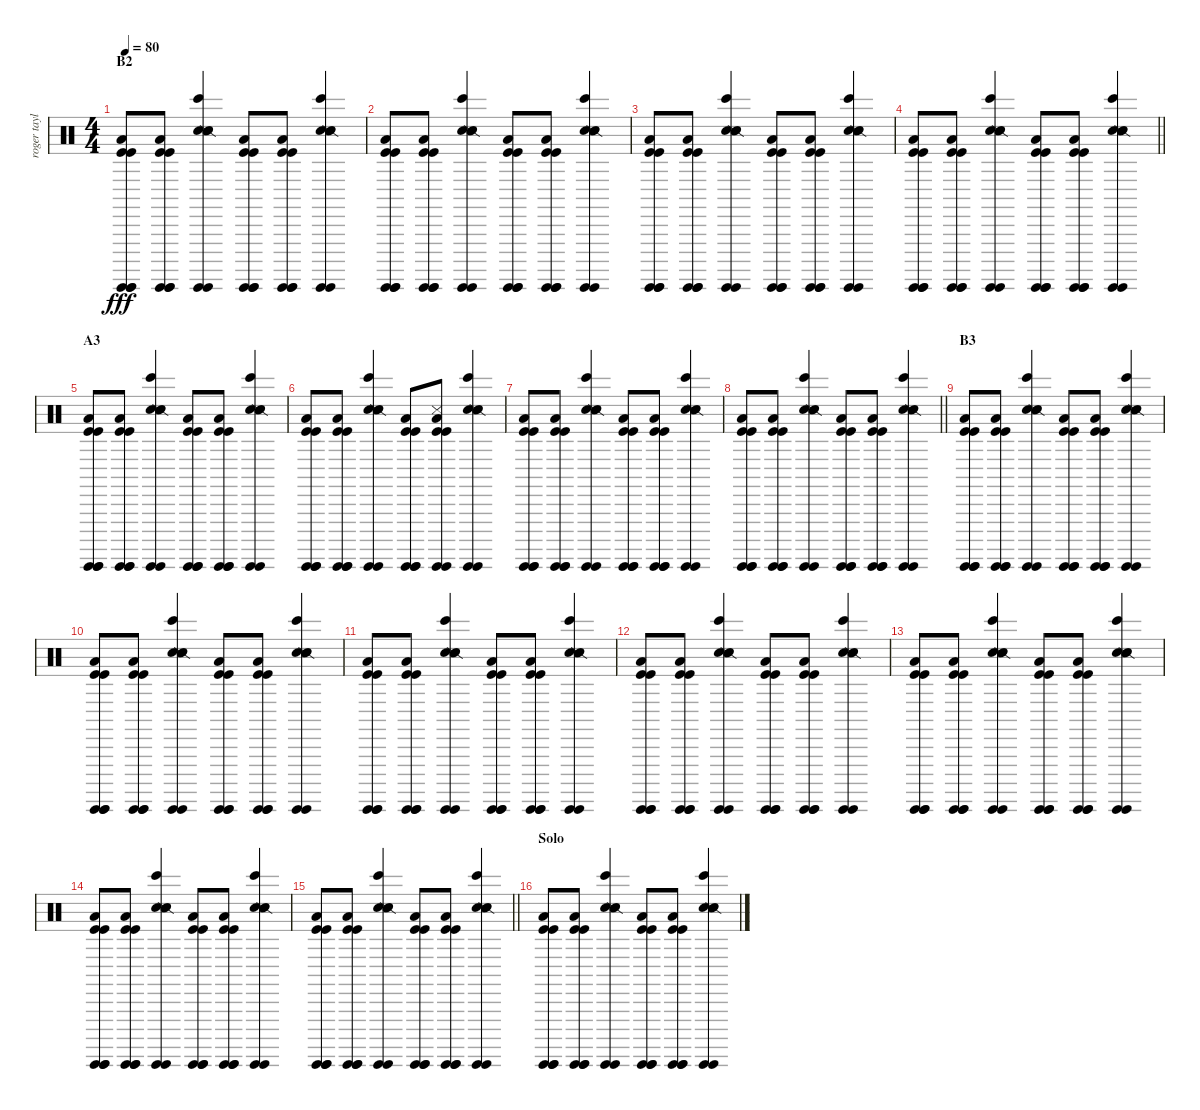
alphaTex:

\track ("roger taylor" "roger tayl") {instrument percussion}
\staff {score}
\articulation defaults
\ts (4 4)
\section ("" "B2")
\tempo 80
\clef neutral
\ks c
("Guiro (hit)" "Guiro (hit)" "Guiro (hit)" "Low Tom (hit)" "Kick (hit)" "Kick (hit)").8{dy fff} ("Guiro (hit)" "Guiro (hit)" "Guiro (hit)" "Low Tom (hit)" "Kick (hit)" "Kick (hit)").8 ("Guiro (hit)" "Guiro (hit)" "Snare (hit) 2" "Bongo High (hit)" "Hand Clap (hit)" "Snare (side stick) 2").4 ("Guiro (hit)" "Guiro (hit)" "Guiro (hit)" "Low Tom (hit)" "Kick (hit)" "Kick (hit)").8 ("Guiro (hit)" "Guiro (hit)" "Guiro (hit)" "Low Tom (hit)" "Kick (hit)" "Kick (hit)").8 ("Guiro (hit)" "Guiro (hit)" "Snare (hit) 2" "Bongo High (hit)" "Hand Clap (hit)" "Snare (side stick) 2").4 |
("Guiro (hit)" "Guiro (hit)" "Guiro (hit)" "Low Tom (hit)" "Kick (hit)" "Kick (hit)").8 ("Guiro (hit)" "Guiro (hit)" "Guiro (hit)" "Low Tom (hit)" "Kick (hit)" "Kick (hit)").8 ("Guiro (hit)" "Guiro (hit)" "Snare (hit) 2" "Bongo High (hit)" "Hand Clap (hit)" "Snare (side stick) 2").4 ("Guiro (hit)" "Guiro (hit)" "Guiro (hit)" "Low Tom (hit)" "Kick (hit)" "Kick (hit)").8 ("Guiro (hit)" "Guiro (hit)" "Guiro (hit)" "Low Tom (hit)" "Kick (hit)" "Kick (hit)").8 ("Guiro (hit)" "Guiro (hit)" "Snare (hit) 2" "Bongo High (hit)" "Hand Clap (hit)" "Snare (side stick) 2").4 |
("Guiro (hit)" "Guiro (hit)" "Guiro (hit)" "Low Tom (hit)" "Kick (hit)" "Kick (hit)").8 ("Guiro (hit)" "Guiro (hit)" "Guiro (hit)" "Low Tom (hit)" "Kick (hit)" "Kick (hit)").8 ("Guiro (hit)" "Guiro (hit)" "Snare (hit) 2" "Bongo High (hit)" "Hand Clap (hit)" "Snare (side stick) 2").4 ("Guiro (hit)" "Guiro (hit)" "Guiro (hit)" "Low Tom (hit)" "Kick (hit)" "Kick (hit)").8 ("Guiro (hit)" "Guiro (hit)" "Guiro (hit)" "Low Tom (hit)" "Kick (hit)" "Kick (hit)").8 ("Guiro (hit)" "Guiro (hit)" "Snare (hit) 2" "Bongo High (hit)" "Hand Clap (hit)" "Snare (side stick) 2").4 |
\barLineRight lightlight
("Guiro (hit)" "Guiro (hit)" "Guiro (hit)" "Low Tom (hit)" "Kick (hit)" "Kick (hit)").8 ("Guiro (hit)" "Guiro (hit)" "Guiro (hit)" "Low Tom (hit)" "Kick (hit)" "Kick (hit)").8 ("Guiro (hit)" "Guiro (hit)" "Snare (hit) 2" "Bongo High (hit)" "Hand Clap (hit)" "Snare (side stick) 2").4 ("Guiro (hit)" "Guiro (hit)" "Guiro (hit)" "Low Tom (hit)" "Kick (hit)" "Kick (hit)").8 ("Guiro (hit)" "Guiro (hit)" "Guiro (hit)" "Low Tom (hit)" "Kick (hit)" "Kick (hit)").8 ("Guiro (hit)" "Guiro (hit)" "Snare (hit) 2" "Bongo High (hit)" "Hand Clap (hit)" "Snare (side stick) 2").4 |
\section ("" "A3")
("Guiro (hit)" "Guiro (hit)" "Guiro (hit)" "Low Tom (hit)" "Kick (hit)" "Kick (hit)").8 ("Guiro (hit)" "Guiro (hit)" "Guiro (hit)" "Low Tom (hit)" "Kick (hit)" "Kick (hit)").8 ("Guiro (hit)" "Guiro (hit)" "Snare (hit) 2" "Bongo High (hit)" "Hand Clap (hit)" "Snare (side stick) 2").4 ("Guiro (hit)" "Guiro (hit)" "Guiro (hit)" "Low Tom (hit)" "Kick (hit)" "Kick (hit)").8 ("Guiro (hit)" "Guiro (hit)" "Guiro (hit)" "Low Tom (hit)" "Kick (hit)" "Kick (hit)").8 ("Guiro (hit)" "Guiro (hit)" "Snare (hit) 2" "Bongo High (hit)" "Hand Clap (hit)" "Snare (side stick) 2").4 |
("Guiro (hit)" "Guiro (hit)" "Guiro (hit)" "Low Tom (hit)" "Kick (hit)" "Kick (hit)").8 ("Guiro (hit)" "Guiro (hit)" "Guiro (hit)" "Low Tom (hit)" "Kick (hit)" "Kick (hit)").8 ("Guiro (hit)" "Guiro (hit)" "Snare (hit) 2" "Bongo High (hit)" "Hand Clap (hit)" "Snare (side stick) 2").4 ("Guiro (hit)" "Guiro (hit)" "Guiro (hit)" "Low Tom (hit)" "Kick (hit)" "Kick (hit)").8 ("Guiro (hit)" "Snare (side stick) 3" "Guiro (hit)" "Low Tom (hit)" "Kick (hit)" "Kick (hit)").8 ("Guiro (hit)" "Guiro (hit)" "Snare (hit) 2" "Bongo High (hit)" "Hand Clap (hit)" "Snare (side stick) 2").4 |
("Guiro (hit)" "Guiro (hit)" "Guiro (hit)" "Low Tom (hit)" "Kick (hit)" "Kick (hit)").8 ("Guiro (hit)" "Guiro (hit)" "Guiro (hit)" "Low Tom (hit)" "Kick (hit)" "Kick (hit)").8 ("Guiro (hit)" "Guiro (hit)" "Snare (hit) 2" "Bongo High (hit)" "Hand Clap (hit)" "Snare (side stick) 2").4 ("Guiro (hit)" "Guiro (hit)" "Guiro (hit)" "Low Tom (hit)" "Kick (hit)" "Kick (hit)").8 ("Guiro (hit)" "Guiro (hit)" "Guiro (hit)" "Low Tom (hit)" "Kick (hit)" "Kick (hit)").8 ("Guiro (hit)" "Guiro (hit)" "Snare (hit) 2" "Bongo High (hit)" "Hand Clap (hit)" "Snare (side stick) 2").4 |
\barLineRight lightlight
("Guiro (hit)" "Guiro (hit)" "Guiro (hit)" "Low Tom (hit)" "Kick (hit)" "Kick (hit)").8 ("Guiro (hit)" "Guiro (hit)" "Guiro (hit)" "Low Tom (hit)" "Kick (hit)" "Kick (hit)").8 ("Guiro (hit)" "Guiro (hit)" "Snare (hit) 2" "Bongo High (hit)" "Hand Clap (hit)" "Snare (side stick) 2").4 ("Guiro (hit)" "Guiro (hit)" "Guiro (hit)" "Low Tom (hit)" "Kick (hit)" "Kick (hit)").8 ("Guiro (hit)" "Guiro (hit)" "Guiro (hit)" "Low Tom (hit)" "Kick (hit)" "Kick (hit)").8 ("Guiro (hit)" "Guiro (hit)" "Snare (hit) 2" "Bongo High (hit)" "Hand Clap (hit)" "Snare (side stick) 2").4 |
\section ("" "B3")
("Guiro (hit)" "Guiro (hit)" "Guiro (hit)" "Low Tom (hit)" "Kick (hit)" "Kick (hit)").8 ("Guiro (hit)" "Guiro (hit)" "Guiro (hit)" "Low Tom (hit)" "Kick (hit)" "Kick (hit)").8 ("Guiro (hit)" "Guiro (hit)" "Snare (hit) 2" "Bongo High (hit)" "Hand Clap (hit)" "Snare (side stick) 2").4 ("Guiro (hit)" "Guiro (hit)" "Guiro (hit)" "Low Tom (hit)" "Kick (hit)" "Kick (hit)").8 ("Guiro (hit)" "Guiro (hit)" "Guiro (hit)" "Low Tom (hit)" "Kick (hit)" "Kick (hit)").8 ("Guiro (hit)" "Guiro (hit)" "Snare (hit) 2" "Bongo High (hit)" "Hand Clap (hit)" "Snare (side stick) 2").4 |
("Guiro (hit)" "Guiro (hit)" "Guiro (hit)" "Low Tom (hit)" "Kick (hit)" "Kick (hit)").8 ("Guiro (hit)" "Guiro (hit)" "Guiro (hit)" "Low Tom (hit)" "Kick (hit)" "Kick (hit)").8 ("Guiro (hit)" "Guiro (hit)" "Snare (hit) 2" "Bongo High (hit)" "Hand Clap (hit)" "Snare (side stick) 2").4 ("Guiro (hit)" "Guiro (hit)" "Guiro (hit)" "Low Tom (hit)" "Kick (hit)" "Kick (hit)").8 ("Guiro (hit)" "Guiro (hit)" "Guiro (hit)" "Low Tom (hit)" "Kick (hit)" "Kick (hit)").8 ("Guiro (hit)" "Guiro (hit)" "Snare (hit) 2" "Bongo High (hit)" "Hand Clap (hit)" "Snare (side stick) 2").4 |
("Guiro (hit)" "Guiro (hit)" "Guiro (hit)" "Low Tom (hit)" "Kick (hit)" "Kick (hit)").8 ("Guiro (hit)" "Guiro (hit)" "Guiro (hit)" "Low Tom (hit)" "Kick (hit)" "Kick (hit)").8 ("Guiro (hit)" "Guiro (hit)" "Snare (hit) 2" "Bongo High (hit)" "Hand Clap (hit)" "Snare (side stick) 2").4 ("Guiro (hit)" "Guiro (hit)" "Guiro (hit)" "Low Tom (hit)" "Kick (hit)" "Kick (hit)").8 ("Guiro (hit)" "Guiro (hit)" "Guiro (hit)" "Low Tom (hit)" "Kick (hit)" "Kick (hit)").8 ("Guiro (hit)" "Guiro (hit)" "Snare (hit) 2" "Bongo High (hit)" "Hand Clap (hit)" "Snare (side stick) 2").4 |
("Guiro (hit)" "Guiro (hit)" "Guiro (hit)" "Low Tom (hit)" "Kick (hit)" "Kick (hit)").8 ("Guiro (hit)" "Guiro (hit)" "Guiro (hit)" "Low Tom (hit)" "Kick (hit)" "Kick (hit)").8 ("Guiro (hit)" "Guiro (hit)" "Snare (hit) 2" "Bongo High (hit)" "Hand Clap (hit)" "Snare (side stick) 2").4 ("Guiro (hit)" "Guiro (hit)" "Guiro (hit)" "Low Tom (hit)" "Kick (hit)" "Kick (hit)").8 ("Guiro (hit)" "Guiro (hit)" "Guiro (hit)" "Low Tom (hit)" "Kick (hit)" "Kick (hit)").8 ("Guiro (hit)" "Guiro (hit)" "Snare (hit) 2" "Bongo High (hit)" "Hand Clap (hit)" "Snare (side stick) 2").4 |
("Guiro (hit)" "Guiro (hit)" "Guiro (hit)" "Low Tom (hit)" "Kick (hit)" "Kick (hit)").8 ("Guiro (hit)" "Guiro (hit)" "Guiro (hit)" "Low Tom (hit)" "Kick (hit)" "Kick (hit)").8 ("Guiro (hit)" "Guiro (hit)" "Snare (hit) 2" "Bongo High (hit)" "Hand Clap (hit)" "Snare (side stick) 2").4 ("Guiro (hit)" "Guiro (hit)" "Guiro (hit)" "Low Tom (hit)" "Kick (hit)" "Kick (hit)").8 ("Guiro (hit)" "Guiro (hit)" "Guiro (hit)" "Low Tom (hit)" "Kick (hit)" "Kick (hit)").8 ("Guiro (hit)" "Guiro (hit)" "Snare (hit) 2" "Bongo High (hit)" "Hand Clap (hit)" "Snare (side stick) 2").4 |
("Guiro (hit)" "Guiro (hit)" "Guiro (hit)" "Low Tom (hit)" "Kick (hit)" "Kick (hit)").8 ("Guiro (hit)" "Guiro (hit)" "Guiro (hit)" "Low Tom (hit)" "Kick (hit)" "Kick (hit)").8 ("Guiro (hit)" "Guiro (hit)" "Snare (hit) 2" "Bongo High (hit)" "Hand Clap (hit)" "Snare (side stick) 2").4 ("Guiro (hit)" "Guiro (hit)" "Guiro (hit)" "Low Tom (hit)" "Kick (hit)" "Kick (hit)").8 ("Guiro (hit)" "Guiro (hit)" "Guiro (hit)" "Low Tom (hit)" "Kick (hit)" "Kick (hit)").8 ("Guiro (hit)" "Guiro (hit)" "Snare (hit) 2" "Bongo High (hit)" "Hand Clap (hit)" "Snare (side stick) 2").4 |
\barLineRight lightlight
("Guiro (hit)" "Guiro (hit)" "Guiro (hit)" "Low Tom (hit)" "Kick (hit)" "Kick (hit)").8 ("Guiro (hit)" "Guiro (hit)" "Guiro (hit)" "Low Tom (hit)" "Kick (hit)" "Kick (hit)").8 ("Guiro (hit)" "Guiro (hit)" "Snare (hit) 2" "Bongo High (hit)" "Hand Clap (hit)" "Snare (side stick) 2").4 ("Guiro (hit)" "Guiro (hit)" "Guiro (hit)" "Low Tom (hit)" "Kick (hit)" "Kick (hit)").8 ("Guiro (hit)" "Guiro (hit)" "Guiro (hit)" "Low Tom (hit)" "Kick (hit)" "Kick (hit)").8 ("Guiro (hit)" "Guiro (hit)" "Snare (hit) 2" "Bongo High (hit)" "Hand Clap (hit)" "Snare (side stick) 2").4 |
\section ("" "Solo")
("Guiro (hit)" "Guiro (hit)" "Guiro (hit)" "Low Tom (hit)" "Kick (hit)" "Kick (hit)").8 ("Guiro (hit)" "Guiro (hit)" "Guiro (hit)" "Low Tom (hit)" "Kick (hit)" "Kick (hit)").8 ("Guiro (hit)" "Guiro (hit)" "Snare (hit) 2" "Bongo High (hit)" "Hand Clap (hit)" "Snare (side stick) 2").4 ("Guiro (hit)" "Guiro (hit)" "Guiro (hit)" "Low Tom (hit)" "Kick (hit)" "Kick (hit)").8 ("Guiro (hit)" "Guiro (hit)" "Guiro (hit)" "Low Tom (hit)" "Kick (hit)" "Kick (hit)").8 ("Guiro (hit)" "Guiro (hit)" "Snare (hit) 2" "Bongo High (hit)" "Hand Clap (hit)" "Snare (side stick) 2").4
